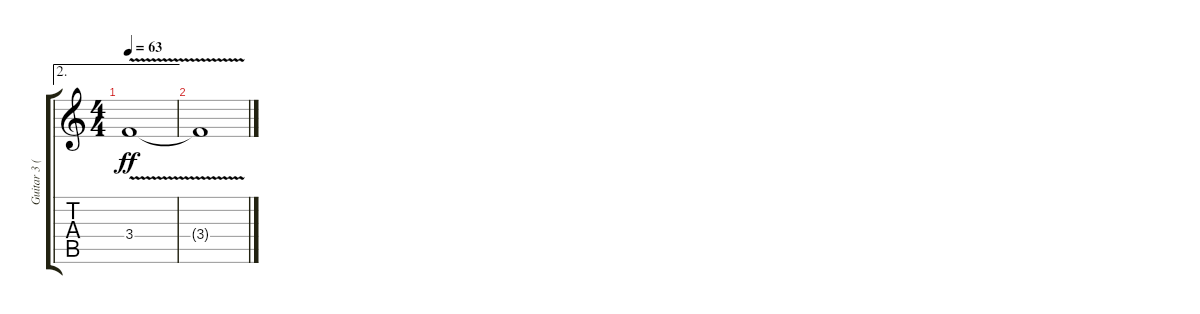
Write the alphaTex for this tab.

\track ("Guitar 3 (Acoustic)" "Guitar 3 (") {instrument acousticguitarsteel}
\staff {score tabs}
\tuning (E4 B3 G3 D3 A2 D2) {hide}
\ae 2
\ts (4 4)
\tempo 63
\clef g2
\ks c
3.4{v}.1{dy ff} |
3.4{t}.1
